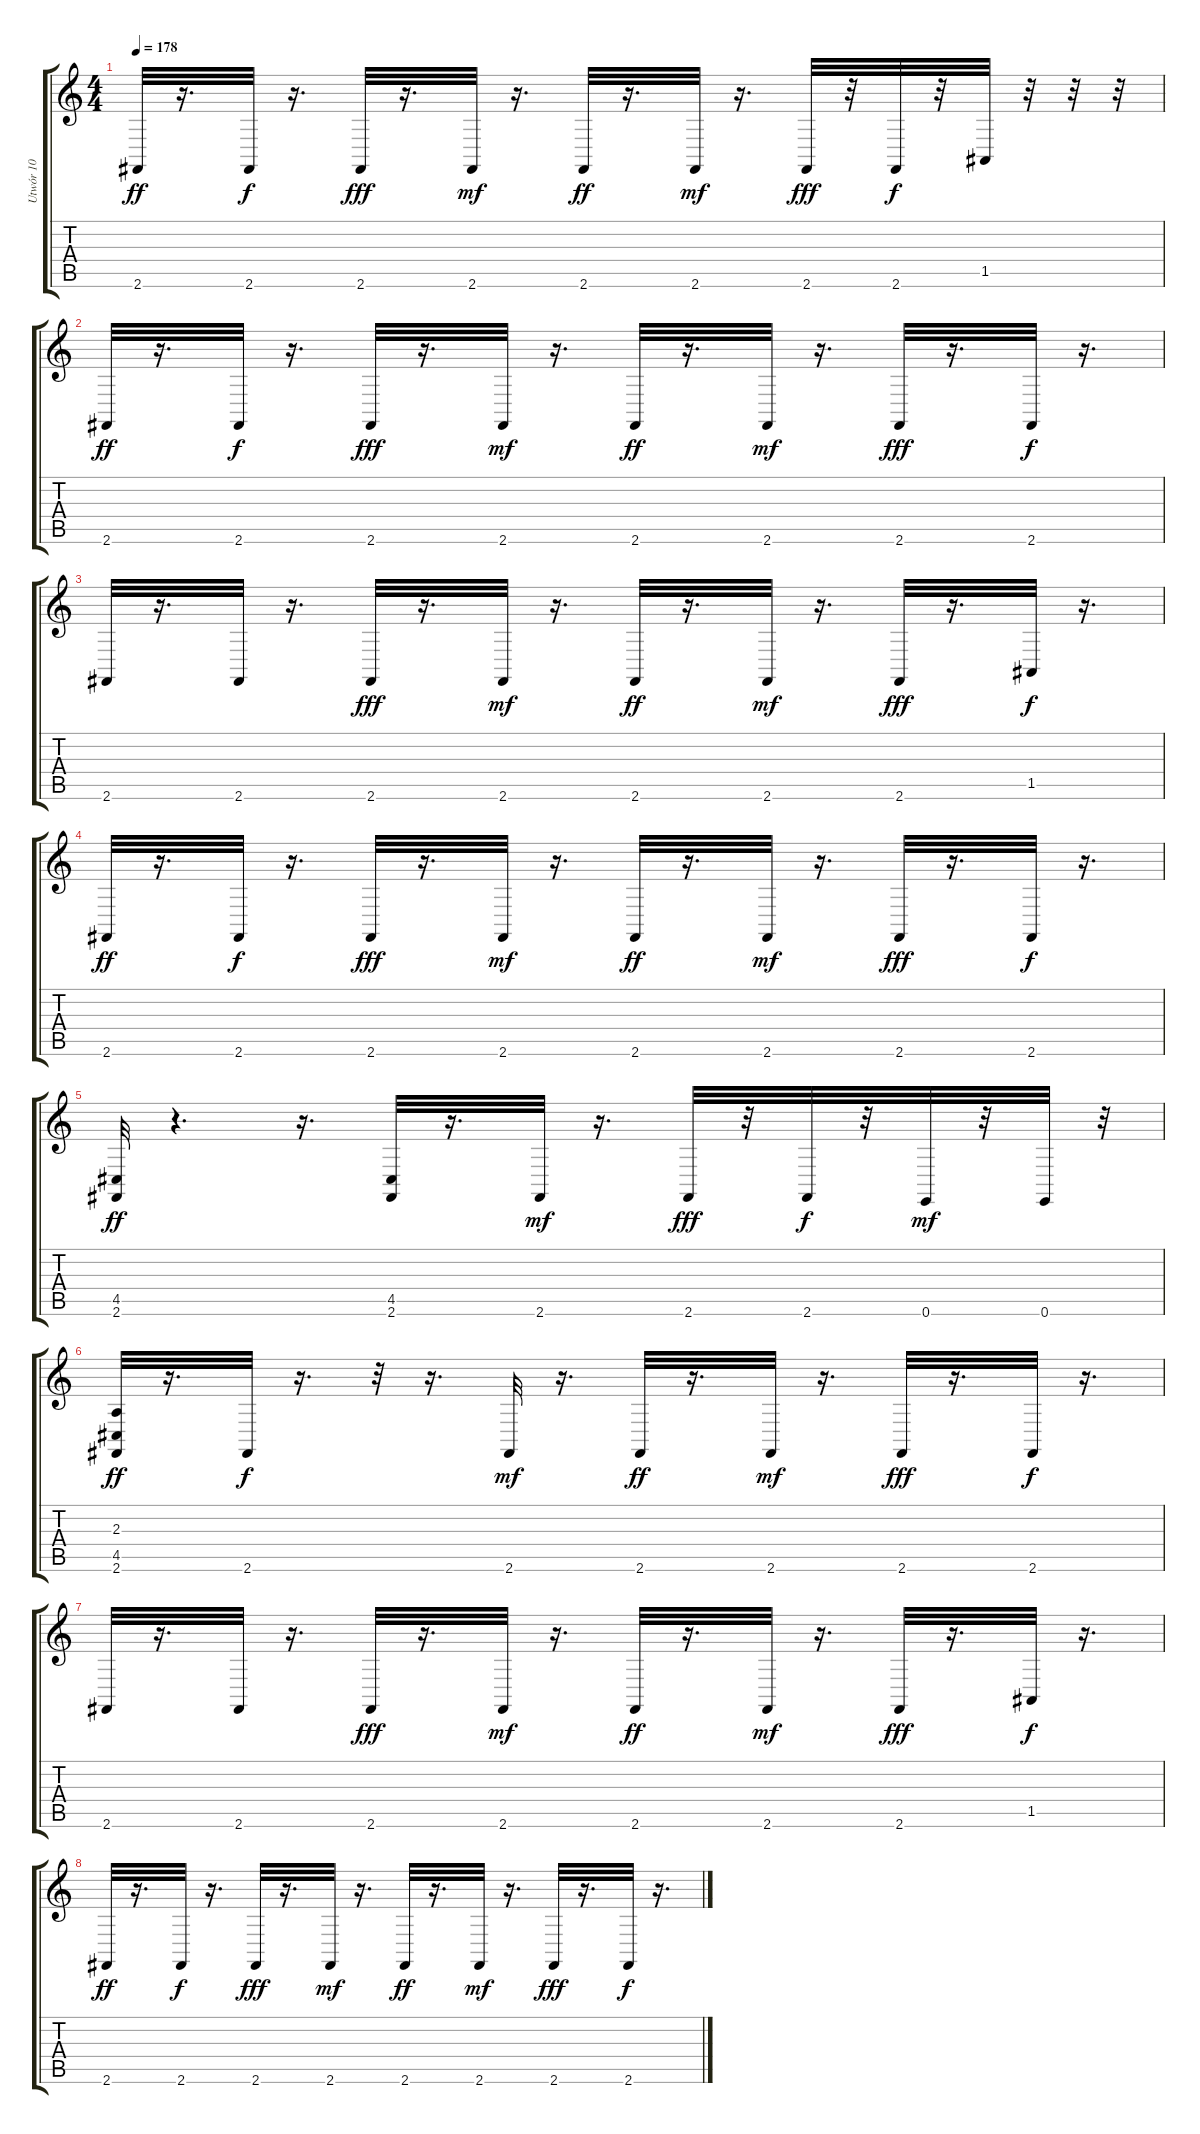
\track ("Utwór 10" "Utwór 10") {instrument celesta}
\staff {score tabs}
\tuning (E4 B3 G3 D3 A2 E2) {hide}
\ts (4 4)
\tempo 178
\clef g2
\ks c
2.6.32{dy ff} r.16{d} 2.6.32{dy f} r.16{d} 2.6.32{dy fff} r.16{d} 2.6.32{dy mf} r.16{d} 2.6.32{dy ff} r.16{d} 2.6.32{dy mf} r.16{d} 2.6.32{dy fff} r.32 2.6.32{dy f} r.32 1.5.32 r.32 r.32 r.32 |
2.6.32{dy ff} r.16{d} 2.6.32{dy f} r.16{d} 2.6.32{dy fff} r.16{d} 2.6.32{dy mf} r.16{d} 2.6.32{dy ff} r.16{d} 2.6.32{dy mf} r.16{d} 2.6.32{dy fff} r.16{d} 2.6.32{dy f} r.16{d} |
2.6.32 r.16{d} 2.6.32 r.16{d} 2.6.32{dy fff} r.16{d} 2.6.32{dy mf} r.16{d} 2.6.32{dy ff} r.16{d} 2.6.32{dy mf} r.16{d} 2.6.32{dy fff} r.16{d} 1.5.32{dy f} r.16{d} |
2.6.32{dy ff} r.16{d} 2.6.32{dy f} r.16{d} 2.6.32{dy fff} r.16{d} 2.6.32{dy mf} r.16{d} 2.6.32{dy ff} r.16{d} 2.6.32{dy mf} r.16{d} 2.6.32{dy fff} r.16{d} 2.6.32{dy f} r.16{d} |
(4.5 2.6).32{dy ff} r.4{d} r.16{d} (4.5 2.6).32 r.16{d} 2.6.32{dy mf} r.16{d} 2.6.32{dy fff} r.32 2.6.32{dy f} r.32 0.6.32{dy mf} r.32 0.6.32 r.32 |
(2.3 4.5 2.6).32{dy ff} r.16{d} 2.6.32{dy f} r.16{d} r.32 r.16{d} 2.6.32{dy mf} r.16{d} 2.6.32{dy ff} r.16{d} 2.6.32{dy mf} r.16{d} 2.6.32{dy fff} r.16{d} 2.6.32{dy f} r.16{d} |
2.6.32 r.16{d} 2.6.32 r.16{d} 2.6.32{dy fff} r.16{d} 2.6.32{dy mf} r.16{d} 2.6.32{dy ff} r.16{d} 2.6.32{dy mf} r.16{d} 2.6.32{dy fff} r.16{d} 1.5.32{dy f} r.16{d} |
2.6.32{dy ff} r.16{d} 2.6.32{dy f} r.16{d} 2.6.32{dy fff} r.16{d} 2.6.32{dy mf} r.16{d} 2.6.32{dy ff} r.16{d} 2.6.32{dy mf} r.16{d} 2.6.32{dy fff} r.16{d} 2.6.32{dy f} r.16{d}
